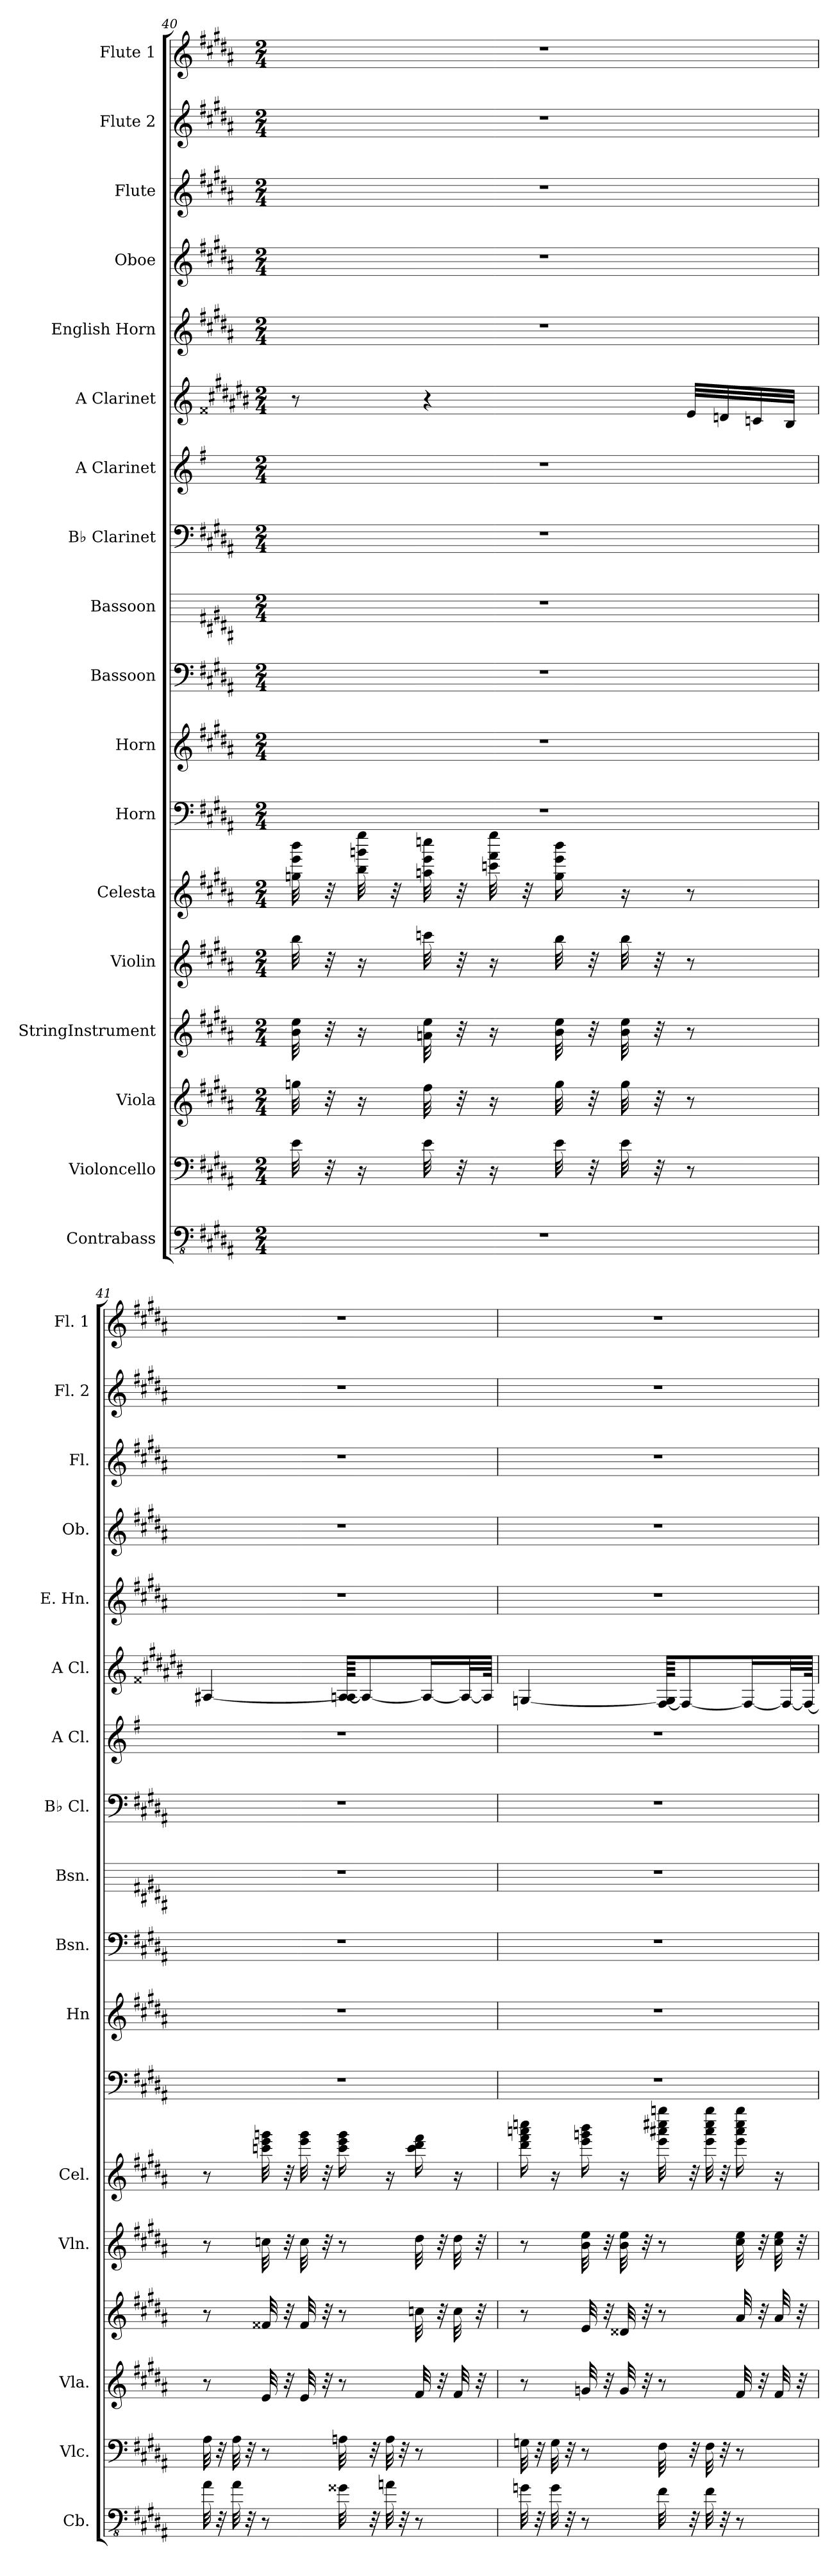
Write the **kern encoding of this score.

**kern	**kern	**kern	**kern	**kern	**kern	**kern	**kern	**kern	**kern	**kern	**kern	**kern	**kern	**kern	**kern	**kern	**kern
*part18	*part17	*part16	*part15	*part14	*part13	*part12	*part11	*part10	*part9	*part8	*part7	*part6	*part5	*part4	*part3	*part2	*part1
*staff18	*staff17	*staff16	*staff15	*staff14	*staff13	*staff12	*staff11	*staff10	*staff9	*staff8	*staff7	*staff6	*staff5	*staff4	*staff3	*staff2	*staff1
*I"Contrabass	*I"Violoncello	*I"Viola	*I"StringInstrument	*I"Violin	*I"Celesta	*I"Horn	*I"Horn	*I"Bassoon	*I"Bassoon	*I"B♭ Clarinet	*I"A Clarinet	*I"A Clarinet	*I"English Horn	*I"Oboe	*I"Flute	*I"Flute 2	*I"Flute 1
*I'Cb.	*I'Vlc.	*I'Vla.	*	*I'Vln.	*I'Cel.	*	*I'Hn	*I'Bsn.	*I'Bsn.	*I'B♭ Cl.	*I'A Cl.	*I'A Cl.	*I'E. Hn.	*I'Ob.	*I'Fl.	*I'Fl. 2	*I'Fl. 1
!!LO:PB:g=z
*clefFv4	*clefF4	*	*clefG2	*clefG2	*	*clefF4	*clefG2	*clefF4	*	*clefF4	*clefG2	*clefG2	*clefG2	*clefG2	*clefG2	*clefG2	*clefG2
*ITrd7c12	*	*	*	*	*	*ITrd4c7	*ITrd4c7	*	*	*ITrd1c2	*ITrd2c3	*ITrd2c3	*ITrd4c7	*	*	*	*
*k[f#c#g#d#a#]	*k[f#c#g#d#a#]	*k[f#c#g#d#a#]	*k[f#c#g#d#a#]	*k[f#c#g#d#a#]	*k[f#c#g#d#a#]	*k[f#c#g#d#]	*k[f#c#g#d#]	*k[f#c#g#d#a#]	*k[f#c#g#d#a#]	*k[f#c#g#]	*k[f#c#g#d#]	*k[f##c#g#d#a#e#b#]	*k[f#c#g#d#]	*k[f#c#g#d#a#]	*k[f#c#g#d#a#]	*k[f#c#g#d#a#]	*k[f#c#g#d#a#]
*B:	*B:	*B:	*B:	*B:	*B:	*E:	*E:	*B:	*B:	*A:	*E:	*G#:	*E:	*B:	*B:	*B:	*B:
*M2/4	*M2/4	*M2/4	*M2/4	*M2/4	*M2/4	*M2/4	*M2/4	*M2/4	*M2/4	*M2/4	*M2/4	*M2/4	*M2/4	*M2/4	*M2/4	*M2/4	*M2/4
=40	=40	=40	=40	=40	=40	=40	=40	=40	=40	=40	=40	=40	=40	=40	=40	=40	=40
2r	32e\	32ggn\	32b\ 32ee\	32bb\	32ggn\ 32eee\ 32bbb\	2r	2r	2r	2r	2r	2r	8r	2r	2r	2r	2r	2r
.	32r	32r	32r	32r	32r	.	.	.	.	.	.	.	.	.	.	.	.
.	16r	16r	16r	16r	32bb\ 32gggn\ 32eeee\	.	.	.	.	.	.	.	.	.	.	.	.
.	.	.	.	.	32r	.	.	.	.	.	.	.	.	.	.	.	.
.	32e\	32ff#\	32an\ 32ee\	32cccn\	32aan\ 32eee\ 32ccccn\	.	.	.	.	.	.	4r	.	.	.	.	.
.	32r	32r	32r	32r	32r	.	.	.	.	.	.	.	.	.	.	.	.
.	16r	16r	16r	16r	32cccn\ 32fff#\ 32eeee\	.	.	.	.	.	.	.	.	.	.	.	.
.	.	.	.	.	32r	.	.	.	.	.	.	.	.	.	.	.	.
.	32e\	32gg\	32b\ 32ee\	32bb\	16gg\ 16eee\ 16bbb\	.	.	.	.	.	.	.	.	.	.	.	.
.	32r	32r	32r	32r	.	.	.	.	.	.	.	.	.	.	.	.	.
.	32e\	32gg\	32b\ 32ee\	32bb\	16r	.	.	.	.	.	.	.	.	.	.	.	.
.	32r	32r	32r	32r	.	.	.	.	.	.	.	.	.	.	.	.	.
.	8r	8r	8r	8r	8r	.	.	.	.	.	.	32c#/LLL	.	.	.	.	.
.	.	.	.	.	.	.	.	.	.	.	.	32Bn/	.	.	.	.	.
.	.	.	.	.	.	.	.	.	.	.	.	32An/	.	.	.	.	.
.	.	.	.	.	.	.	.	.	.	.	.	32G#/JJJ	.	.	.	.	.
=41	=41	=41	=41	=41	=41	=41	=41	=41	=41	=41	=41	=41	=41	=41	=41	=41	=41
32AA#\	32A#\	8r	8r	8r	8r	2r	2r	2r	2r	2r	2r	[4F##/	2r	2r	2r	2r	2r
32r	32r	.	.	.	.	.	.	.	.	.	.	.	.	.	.	.	.
32AA#\	32A#\	.	.	.	.	.	.	.	.	.	.	.	.	.	.	.	.
32r	32r	.	.	.	.	.	.	.	.	.	.	.	.	.	.	.	.
8r	8r	32e/	32f##X/	32ccn\	32cccn\ 32eee\ 32gggn\	.	.	.	.	.	.	.	.	.	.	.	.
.	.	32r	32r	32r	32r	.	.	.	.	.	.	.	.	.	.	.	.
.	.	32e/	32f##/	32cc\	32eee\ 32ggg\	.	.	.	.	.	.	.	.	.	.	.	.
.	.	32r	32r	32r	32r	.	.	.	.	.	.	.	.	.	.	.	.
32GG##X\	32An\	8r	8r	8r	16ccc\ 16eee\ 16ggg\	.	.	.	.	.	.	[64F#X/ 64F##/]KKKL	.	.	.	.	.
.	.	.	.	.	.	.	.	.	.	.	.	8F#/_	.	.	.	.	.
32r	32r	.	.	.	.	.	.	.	.	.	.	.	.	.	.	.	.
32AAn\	32A\	.	.	.	16r	.	.	.	.	.	.	.	.	.	.	.	.
32r	32r	.	.	.	.	.	.	.	.	.	.	.	.	.	.	.	.
8r	8r	32f#/	32ccn\	32dd#\	16ccc\ 16ddd#\ 16fff#\	.	.	.	.	.	.	.	.	.	.	.	.
.	.	.	.	.	.	.	.	.	.	.	.	16F#/L_	.	.	.	.	.
.	.	32r	32r	32r	.	.	.	.	.	.	.	.	.	.	.	.	.
.	.	32f#/	32cc\	32dd#\	16r	.	.	.	.	.	.	.	.	.	.	.	.
.	.	.	.	.	.	.	.	.	.	.	.	32F#/L_	.	.	.	.	.
.	.	32r	32r	32r	.	.	.	.	.	.	.	.	.	.	.	.	.
.	.	.	.	.	.	.	.	.	.	.	.	64F#/JJJk]	.	.	.	.	.
=42	=42	=42	=42	=42	=42	=42	=42	=42	=42	=42	=42	=42	=42	=42	=42	=42	=42
32GGn\	32Gn\	8r	8r	8r	16ddd#\ 16fff#\ 16aaan\ 16ccccn\	2r	2r	2r	2r	2r	2r	[4En/	2r	2r	2r	2r	2r
32r	32r	.	.	.	.	.	.	.	.	.	.	.	.	.	.	.	.
32GG\	32G\	.	.	.	16r	.	.	.	.	.	.	.	.	.	.	.	.
32r	32r	.	.	.	.	.	.	.	.	.	.	.	.	.	.	.	.
8r	8r	32gn/	32e/	32b\ 32ee\	16eee\ 16gggn\ 16bbb\	.	.	.	.	.	.	.	.	.	.	.	.
.	.	32r	32r	32r	.	.	.	.	.	.	.	.	.	.	.	.	.
.	.	32g/	32d##X/	32b\ 32ee\	16r	.	.	.	.	.	.	.	.	.	.	.	.
.	.	32r	32r	32r	.	.	.	.	.	.	.	.	.	.	.	.	.
32FF#\	32F#\	8r	8r	8r	32eee\ 32aaa#X\ 32cccc#X\ 32ggggn\	.	.	.	.	.	.	[64D#/ 64E/]KKKL	.	.	.	.	.
.	.	.	.	.	.	.	.	.	.	.	.	8D#/_	.	.	.	.	.
32r	32r	.	.	.	32r	.	.	.	.	.	.	.	.	.	.	.	.
32FF#\	32F#\	.	.	.	32eee\ 32aaa#\ 32cccc#\ 32gggg\	.	.	.	.	.	.	.	.	.	.	.	.
32r	32r	.	.	.	32r	.	.	.	.	.	.	.	.	.	.	.	.
8r	8r	32f#/	32a#/	32cc#\ 32ee\	16eee\ 16aaa#\ 16cccc#\ 16gggg\	.	.	.	.	.	.	.	.	.	.	.	.
.	.	.	.	.	.	.	.	.	.	.	.	16D#/L_	.	.	.	.	.
.	.	32r	32r	32r	.	.	.	.	.	.	.	.	.	.	.	.	.
.	.	32f#/	32a#/	32cc#\ 32ee\	16r	.	.	.	.	.	.	.	.	.	.	.	.
.	.	.	.	.	.	.	.	.	.	.	.	32D#/L_	.	.	.	.	.
.	.	32r	32r	32r	.	.	.	.	.	.	.	.	.	.	.	.	.
.	.	.	.	.	.	.	.	.	.	.	.	64D#/JJJk_	.	.	.	.	.
=	=	=	=	=	=	=	=	=	=	=	=	=	=	=	=	=	=
*-	*-	*-	*-	*-	*-	*-	*-	*-	*-	*-	*-	*-	*-	*-	*-	*-	*-
